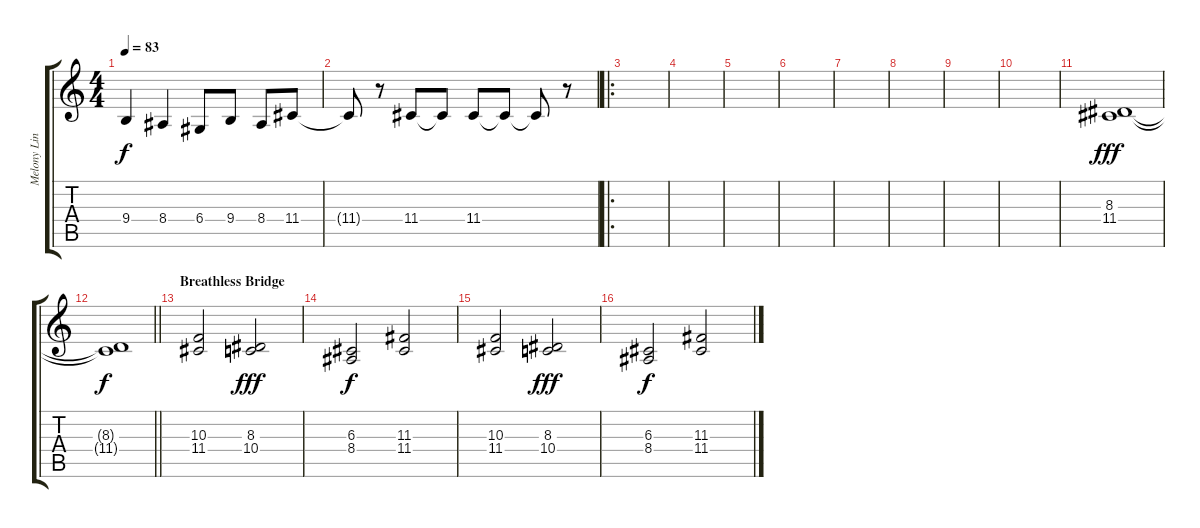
\track ("Melony Line" "Melony Lin") {instrument electricgrandpiano}
\staff {score tabs}
\tuning (E4 B3 G3 D3 A2 E2) {hide}
\ts (4 4)
\tempo 83
\clef g2
\ks c
9.4.4{dy f} 8.4.4 6.4.8 9.4.8 8.4.8 11.4.8 |
11.4{t}.8 r.8 11.4.8 11.4{t}.8 11.4.8 11.4{t}.8 11.4{t}.8 r.8 |
\ro
|
|
|
|
|
|
|
|
(8.3 11.4).1{dy fff} |
\barLineRight lightlight
(8.3{t} 11.4{t}).1{dy f} |
\section ("" "Breathless Bridge")
(10.3 11.4).2 (8.3 10.4).2{dy fff} |
(6.3 8.4).2{dy f} (11.3 11.4).2 |
(10.3 11.4).2 (8.3 10.4).2{dy fff} |
(6.3 8.4).2{dy f} (11.3 11.4).2
